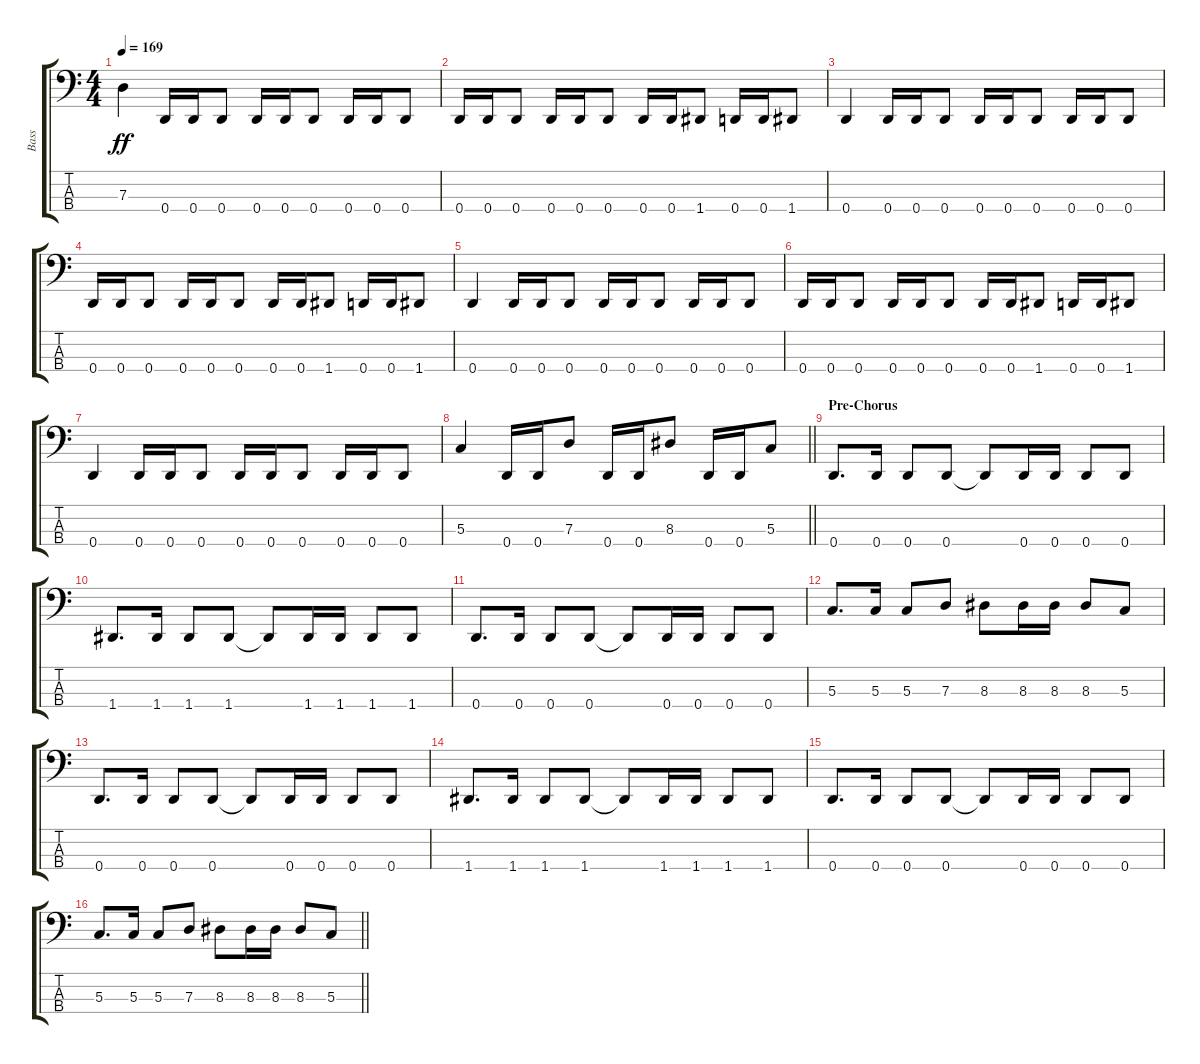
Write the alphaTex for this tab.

\track ("Bass" "Bass") {instrument electricbassfinger}
\staff {score tabs}
\tuning (F2 C2 G1 D1) {hide}
\ts (4 4)
\tempo 169
\clef f4
\ks c
7.3.4{dy ff} 0.4.16 0.4.16 0.4.8 0.4.16 0.4.16 0.4.8 0.4.16 0.4.16 0.4.8 |
0.4.16 0.4.16 0.4.8 0.4.16 0.4.16 0.4.8 0.4.16 0.4.16 1.4.8 0.4.16 0.4.16 1.4.8 |
0.4.4 0.4.16 0.4.16 0.4.8 0.4.16 0.4.16 0.4.8 0.4.16 0.4.16 0.4.8 |
0.4.16 0.4.16 0.4.8 0.4.16 0.4.16 0.4.8 0.4.16 0.4.16 1.4.8 0.4.16 0.4.16 1.4.8 |
0.4.4 0.4.16 0.4.16 0.4.8 0.4.16 0.4.16 0.4.8 0.4.16 0.4.16 0.4.8 |
0.4.16 0.4.16 0.4.8 0.4.16 0.4.16 0.4.8 0.4.16 0.4.16 1.4.8 0.4.16 0.4.16 1.4.8 |
0.4.4 0.4.16 0.4.16 0.4.8 0.4.16 0.4.16 0.4.8 0.4.16 0.4.16 0.4.8 |
\barLineRight lightlight
5.3.4 0.4.16 0.4.16 7.3.8 0.4.16 0.4.16 8.3.8 0.4.16 0.4.16 5.3.8 |
\section ("" "Pre-Chorus")
0.4.8{d} 0.4.16 0.4.8 0.4.8 0.4{t}.8 0.4.16 0.4.16 0.4.8 0.4.8 |
1.4.8{d} 1.4.16 1.4.8 1.4.8 1.4{t}.8 1.4.16 1.4.16 1.4.8 1.4.8 |
0.4.8{d} 0.4.16 0.4.8 0.4.8 0.4{t}.8 0.4.16 0.4.16 0.4.8 0.4.8 |
5.3.8{d} 5.3.16 5.3.8 7.3.8 8.3.8 8.3.16 8.3.16 8.3.8 5.3.8 |
0.4.8{d} 0.4.16 0.4.8 0.4.8 0.4{t}.8 0.4.16 0.4.16 0.4.8 0.4.8 |
1.4.8{d} 1.4.16 1.4.8 1.4.8 1.4{t}.8 1.4.16 1.4.16 1.4.8 1.4.8 |
0.4.8{d} 0.4.16 0.4.8 0.4.8 0.4{t}.8 0.4.16 0.4.16 0.4.8 0.4.8 |
\barLineRight lightlight
5.3.8{d} 5.3.16 5.3.8 7.3.8 8.3.8 8.3.16 8.3.16 8.3.8 5.3.8
